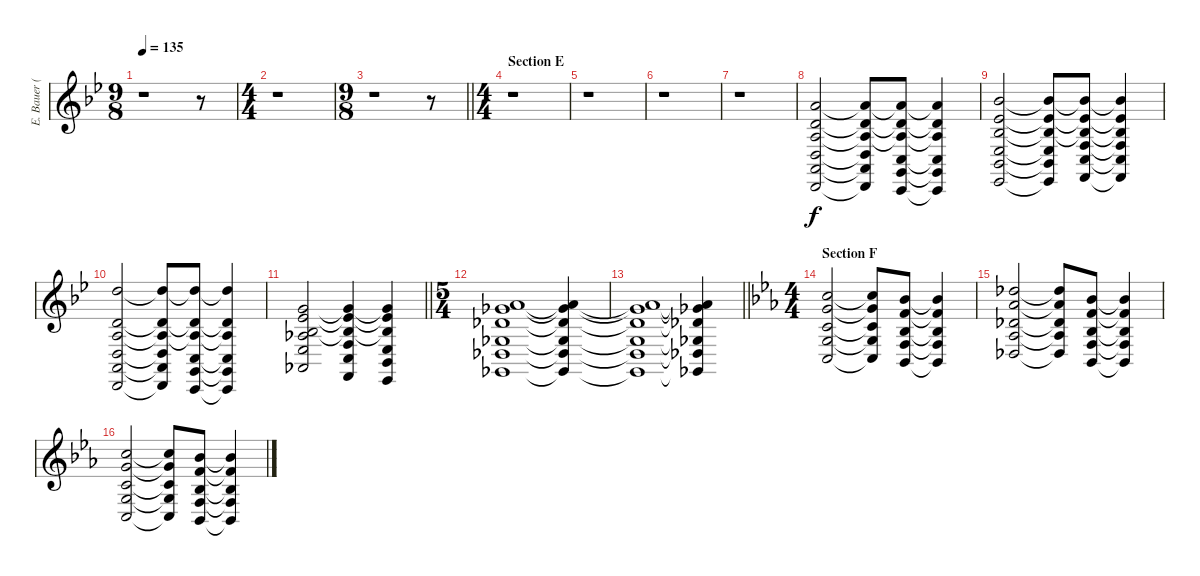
\track ("E. Bauer (Keyboard)" "E. Bauer (") {instrument choiraahs}
\staff {score}
\tuning (E4 B3 G3 D3 A2 E2 B1) {hide}
\ts (9 8)
\tempo 135
\clef g2
\ks gminor
r.1{dy f} r.8 |
\ts (4 4)
r.1 |
\ts (9 8)
\barLineRight lightlight
r.1 r.8 |
\ts (4 4)
\section ("" "Section E")
r.1 |
r.1 |
r.1 |
r.1 |
(5.1 3.2 2.3 5.5 5.6 3.7).2 (5.1{t} 3.2{t} 2.3{t} 5.5{t} 5.6{t} 3.7{t}).8 (5.1{t} 3.2{t} 2.3{t} 3.5 3.6 1.7).8 (5.1{t} 3.2{t} 2.3{t} 3.5{t} 3.6{t} 1.7{t}).4 |
(6.1 4.2 3.3 6.5 6.6 4.7).2 (6.1{t} 4.2{t} 3.3{t} 6.5{t} 6.6{t} 4.7{t}).8 (6.1{t} 4.2{t} 3.3{t} 8.5 8.6 6.7).8 (6.1{t} 4.2{t} 3.3{t} 8.5{t} 8.6{t} 6.7{t}).4 |
(10.1 3.2 2.3 5.5 5.6 3.7).2 (10.1{t} 3.2{t} 2.3{t} 5.5{t} 5.6{t} 3.7{t}).8 (10.1{t} 3.2{t} 2.3{t} 3.5 3.6 1.7).8 (10.1{t} 3.2{t} 2.3{t} 3.5{t} 3.6{t} 1.7{t}).4 |
\barLineRight lightlight
(3.1 4.2 3.3 6.4 6.5 4.6).2 (3.1{t} 4.2{t} 3.3{t} 8.5 8.6 6.7).4 (3.1{t} 4.2{t} 3.3{t} 6.5 6.6 4.7).4 |
\ts (5 4)
(2.1 2.2 14.3 9.5 9.6 7.7).1 (2.1{t} 2.2{t} 14.3{t} 9.5{t} 9.6{t} 7.7{t}).4 |
\barLineRight lightlight
(2.1{t} 2.2{t} 14.3{t} 9.5{t} 9.6{t} 7.7{t}).1 (2.1{t} 2.2{t} 14.3{t} 9.5{t} 9.6{t} 7.7{t}).4 |
\ts (4 4)
\section ("" "Section F")
\ks cminor
(3.1 13.2 5.3 5.4 3.5).2 (3.1{t} 13.2{t} 5.3{t} 5.4{t} 3.5{t}).8 (1.1 11.2 3.3 3.4 1.5).8 (1.1{t} 11.2{t} 3.3{t} 3.4{t} 1.5{t}).4 |
(4.1 14.2 6.3 6.4 4.5).2 (4.1{t} 14.2{t} 6.3{t} 6.4{t} 4.5{t}).8 (1.1 11.2 3.3 3.4 1.5).8 (1.1{t} 11.2{t} 3.3{t} 3.4{t} 1.5{t}).4 |
(3.1 13.2 5.3 5.4 3.5).2 (3.1{t} 13.2{t} 5.3{t} 5.4{t} 3.5{t}).8 (1.1 11.2 3.3 3.4 1.5).8 (1.1{t} 11.2{t} 3.3{t} 3.4{t} 1.5{t}).4
